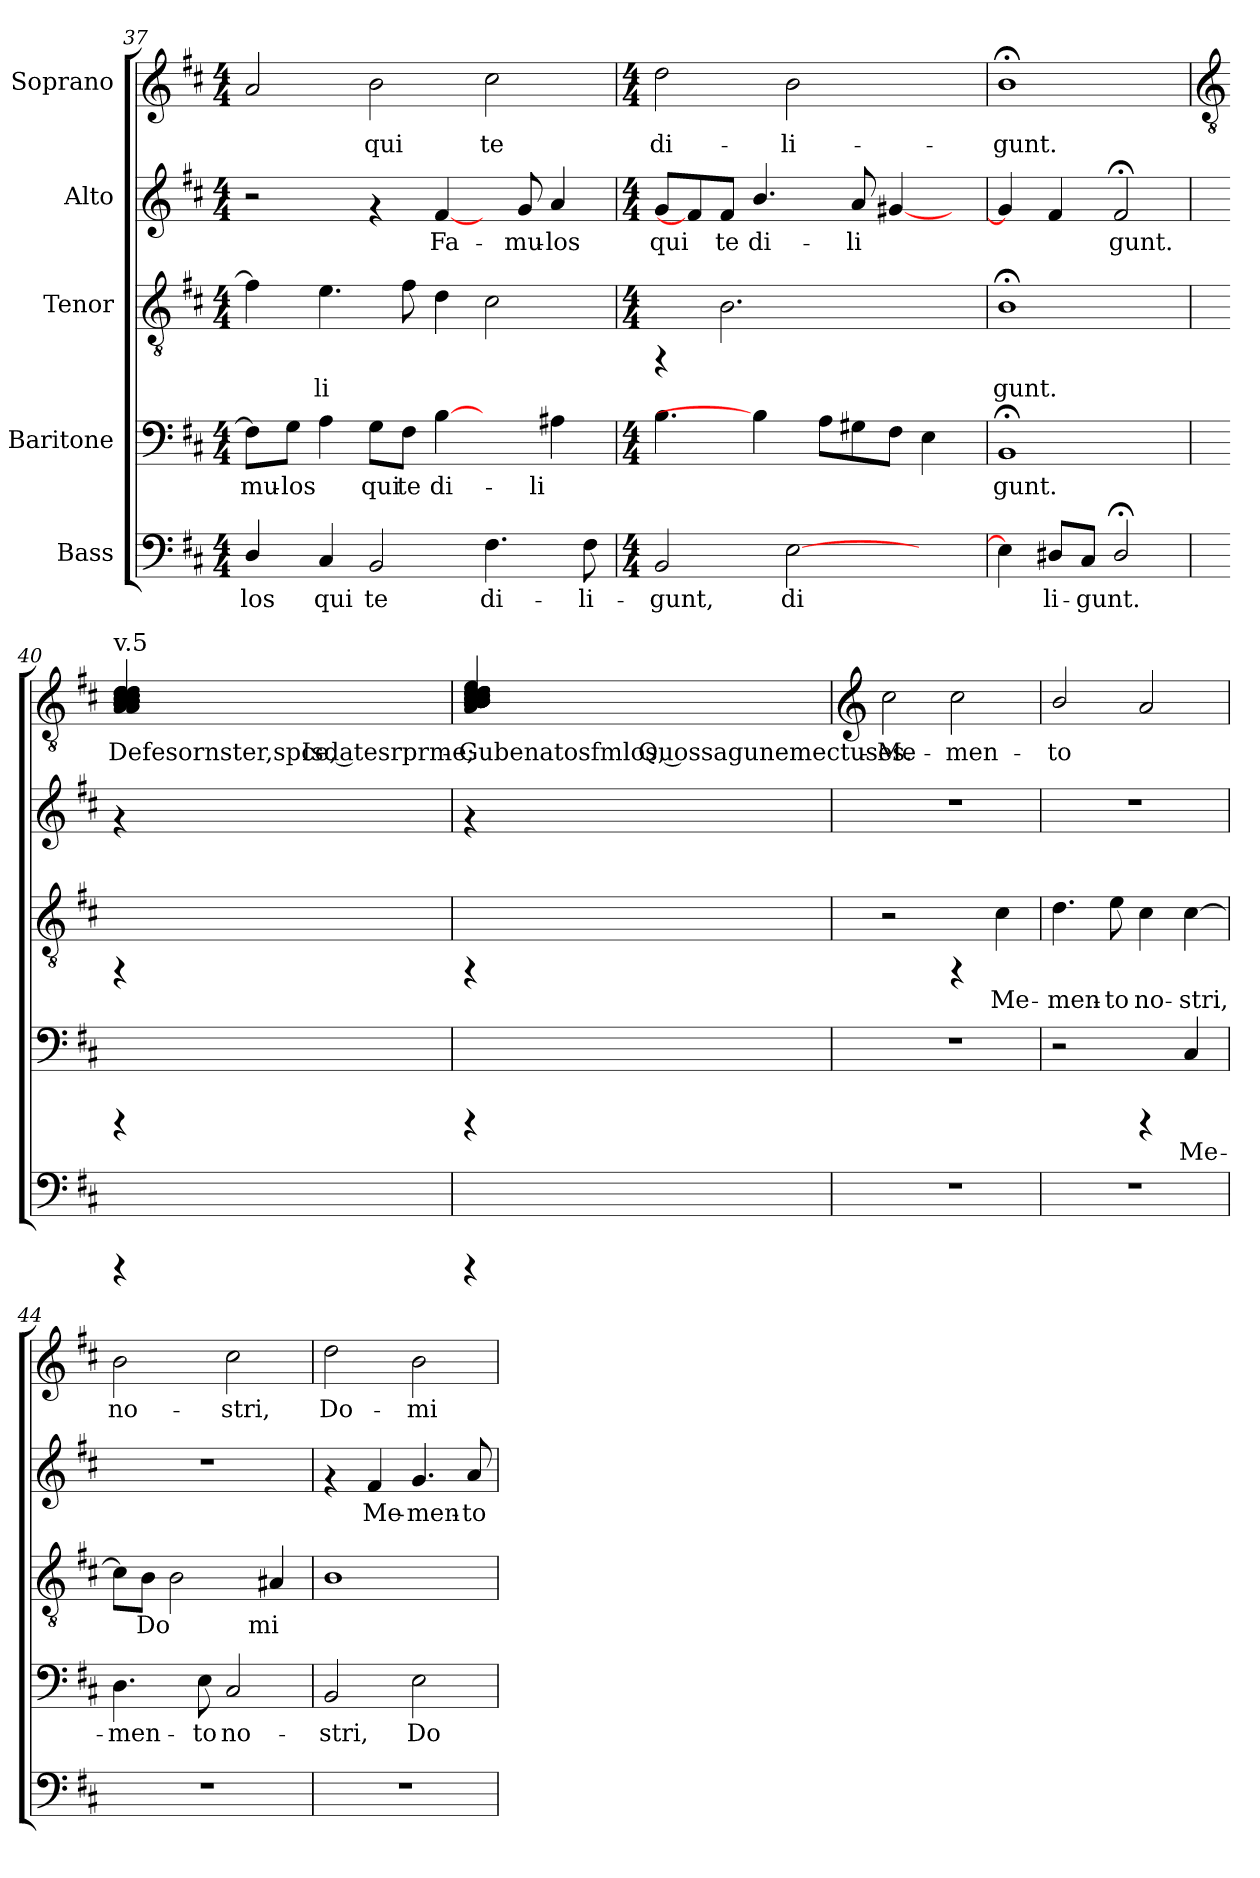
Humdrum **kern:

**kern	**text	**kern	**text	**kern	**text	**kern	**text	**kern	**text
*part5	*part5	*part4	*part4	*part3	*part3	*part2	*part2	*part1	*part1
*staff5	*staff5	*staff4	*staff4	*staff3	*staff3	*staff2	*staff2	*staff1	*staff1
*I"Bass	*	*I"Baritone	*	*I"Tenor	*	*I"Alto	*	*I"Soprano	*
*clefF4	*	*clefF4	*	*clefGv2	*	*clefG2	*	*clefG2	*
*k[f#c#]	*	*k[f#c#]	*	*k[f#c#]	*	*k[f#c#]	*	*k[f#c#]	*
*D:	*	*D:	*	*D:	*	*D:	*	*D:	*
*M4/4	*	*M4/4	*	*M4/4	*	*M4/4	*	*M4/4	*
=37	=37	=37	=37	=37	=37	=37	=37	=37	=37
!	!LO:LY:b:cj	!	!LO:LY:b:cj	!	!LO:LY:b:cj	!	!	!	!LO:LY:b:cj
4D/	-los	8F#\L]	-mu-	4f#\]	--	2r	.	2a/	.
!	!	!	!LO:LY:b:cj	!	!	!	!	!	!
.	.	8G\J	-los	.	.	.	.	.	.
!	!LO:LY:b:cj	!	!LO:LY:b:cj	!	!LO:LY:b:cj	!	!	!	!
4C#/	qui	4A\	.	4.e\	-li-	.	.	.	.
!	!LO:LY:b:cj	!	!LO:LY:b:cj	!	!	!	!	!	!LO:LY:b:cj
2BB/	te	8G\L	qui	.	.	4rf	.	2b\	qui
!	!	!	!LO:LY:b:cj	!	!LO:LY:b:cj	!	!	!	!
.	.	8F#\J	te	8f#\	--	.	.	.	.
!	!	!	!LO:LY:b:cj	!	!LO:LY:b:cj	!	!LO:LY:b:cj	!	!
.	.	[4B\	di-	4d\	--	[4f#/	Fa-	.	.
!	!LO:LY:b:cj	!	!	!	!LO:LY:b:cj	!	!	!	!LO:LY:b:cj
4.F#\	di-	4ryy	.	2c#\	--	8ryy	.	2cc#\	te
!	!	!	!	!	!	!	!LO:LY:b:cj	!	!
.	.	.	.	.	.	8g/	-mu-	.	.
!	!	!	!LO:LY:b:cj	!	!	!	!LO:LY:b:cj	!	!
.	.	4A#\	-li-	.	.	4a/	-los	.	.
!	!LO:LY:b:cj	!	!	!	!	!	!	!	!
8F#\	-li-	.	.	.	.	.	.	.	.
=38!	=38!	=38!	=38!	=38!	=38!	=38!	=38!	=38!	=38!
*M4/4	*	*M4/4	*	*M4/4	*	*M4/4	*	*M4/4	*
!	!LO:LY:b:cj	!	!LO:LY:b:cj	!	!	!	!LO:LY:b:cj	!	!LO:LY:b:cj
2BB/	-gunt,	4.B\	--	4rFF	.	8g/L	qui	2dd\	di-
.	.	.	.	.	.	8f#/]	.	.	.
!	!	!	!	!	!LO:LY:b:cj	!	!LO:LY:b:cj	!	!
.	.	.	.	2.B\	--	8f#/J	te	.	.
!	!	!	!	!	!	!	!LO:LY:b:cj	!	!
.	.	4B\]	.	.	.	4.b/	di-	.	.
!	!LO:LY:b:cj	!	!	!	!	!	!	!	!LO:LY:b:cj
[>2E\	di-	.	.	.	.	.	.	2b\	-li-
!	!	!	!LO:LY:b:cj	!	!	!	!	!	!
.	.	8A\L	--	.	.	.	.	.	.
!	!	!	!LO:LY:b:cj	!	!	!	!LO:LY:b:cj	!	!
.	.	8G#X\	--	.	.	8a/	-li-	.	.
!	!	!	!LO:LY:b:cj	!	!	!	!LO:LY:b:cj	!	!
.	.	8F#\J	--	.	.	[<4g#X/	--	.	.
!	!	!	!LO:LY:b:cj	!	!	!	!	!	!
4ryy	.	4E\	--	4ryy	.	.	.	4ryy	.
.	.	.	.	.	.	8ryy	.	.	.
=39!	=39!	=39!	=39!	=39!	=39!	=39!	=39!	=39!	=39!
!	!LO:LY:b:cj	!	!LO:LY:b:cj	!	!LO:LY:b:cj	!	!LO:LY:b:cj	!	!LO:LY:b:cj
4E\]	--	1BB;<	-gunt.	1B;<	-gunt.	4g#/]	--	1b;<	-gunt.
!	!LO:LY:b:cj	!	!	!	!	!	!LO:LY:b:cj	!	!
8D#X/L	-li-	.	.	.	.	4f#/	--	.	.
!	!LO:LY:b:cj	!	!	!	!	!	!	!	!
8C#/J	-gunt.	.	.	.	.	.	.	.	.
!	!LO:LY:b:cj	!	!	!	!	!	!LO:LY:b:cj	!	!
2D#;</	.	.	.	.	.	2f#;</	-gunt.	.	.
!!LO:LB:g=z
=40!	=40!	=40!	=40!	=40!	=40!	=40!	=40!	=40!	=40!
*	*	*	*	*	*	*	*	*clefGv2	*
!	!	!	!	!	!	!	!	!LO:TX:a:t=v.5	!
!	!	!	!	!	!	!	!	!	!LO:LY:b:cj
4rCCC	.	4rCCC	.	4rFF	.	4rf	.	(>4d/ 4d/ 4d/ 4c#/ 4c#/ 4c#/ 4c#/ 4B/ 4B/ 4B/ 4B/ 4B/ 4B/ 4B/ 4A/ 4A/ 4c#/	Defesornster,spce, Isdatesrprme;-
!!LO:LB:g=z
=41	=41	=41	=41	=41	=41	=41	=41	=41	=41
!	!	!	!	!	!	!	!	!	!LO:LY:b:cj
4rCCC	.	4rCCC	.	4rFF	.	4rf	.	(>4e/ 4d/ 4d/ 4d/ 4d/ 4c#/ 4c#/ 4c#/ 4c#/ 4B/ 4B/ 4B/ 4B/ 4B/ 4B/ 4A/ 4B/	-Gubenatosfmlos, Quossagunemectuses.-
!!LO:PB:g=z
=42!	=42!	=42!	=42!	=42!	=42!	=42!	=42!	=42!	=42!
*	*	*	*	*	*	*	*	*clefG2	*
!	!	!	!	!	!	!	!	!	!LO:LY:b:cj
1r	.	1r	.	2r	.	1r	.	2cc#\	-Me-
!	!	!	!	!	!	!	!	!	!LO:LY:b:cj
.	.	.	.	4rFF	.	.	.	2cc#\	-men-
!	!	!	!	!	!LO:LY:b:cj	!	!	!	!
.	.	.	.	4c#\	Me-	.	.	.	.
=43!	=43!	=43!	=43!	=43!	=43!	=43!	=43!	=43!	=43!
!	!	!	!	!	!LO:LY:b:cj	!	!	!	!LO:LY:b:cj
1r	.	2r	.	4.d\	-men-	1r	.	2b/	-to
!	!	!	!	!	!LO:LY:b:cj	!	!	!	!
.	.	.	.	8e\	-to	.	.	.	.
!	!	!	!	!	!LO:LY:b:cj	!	!	!	!LO:LY:b:cj
.	.	4rCCC	.	4c#\	no-	.	.	2a/	.
!	!	!	!LO:LY:b:cj	!	!LO:LY:b:cj	!	!	!	!
.	.	4C#/	Me-	[>4c#\	-stri,	.	.	.	.
=44!	=44!	=44!	=44!	=44!	=44!	=44!	=44!	=44!	=44!
!	!	!	!LO:LY:b:cj	!	!LO:LY:b:cj	!	!	!	!LO:LY:b:cj
1r	.	4.D\	-men-	8c#\L]	.	1r	.	2b\	no-
!	!	!	!	!	!LO:LY:b:cj	!	!	!	!
.	.	.	.	8B\J	Do-	.	.	.	.
!	!	!	!	!	!LO:LY:b:cj	!	!	!	!
.	.	.	.	2B\	--	.	.	.	.
!	!	!	!LO:LY:b:cj	!	!	!	!	!	!
.	.	8E\	-to	.	.	.	.	.	.
!	!	!	!LO:LY:b:cj	!	!	!	!	!	!LO:LY:b:cj
.	.	2C#/	no-	.	.	.	.	2cc#\	-stri,
!	!	!	!	!	!LO:LY:b:cj	!	!	!	!
.	.	.	.	4A#/	-mi-	.	.	.	.
=45!	=45!	=45!	=45!	=45!	=45!	=45!	=45!	=45!	=45!
!	!	!	!LO:LY:b:cj	!	!LO:LY:b:cj	!	!	!	!LO:LY:b:cj
1r	.	2BB/	-stri,	1B	--	4rf	.	2dd\	Do-
!	!	!	!	!	!	!	!LO:LY:b:cj	!	!
.	.	.	.	.	.	4f#/	Me-	.	.
!	!	!	!LO:LY:b:cj	!	!	!	!LO:LY:b:cj	!	!LO:LY:b:cj
.	.	2E\	Do-	.	.	4.g/	-men-	2b\	-mi-
!	!	!	!	!	!	!	!LO:LY:b:cj	!	!
.	.	.	.	.	.	8a/	-to	.	.
=!	=!	=!	=!	=!	=!	=!	=!	=!	=!
*-	*-	*-	*-	*-	*-	*-	*-	*-	*-
